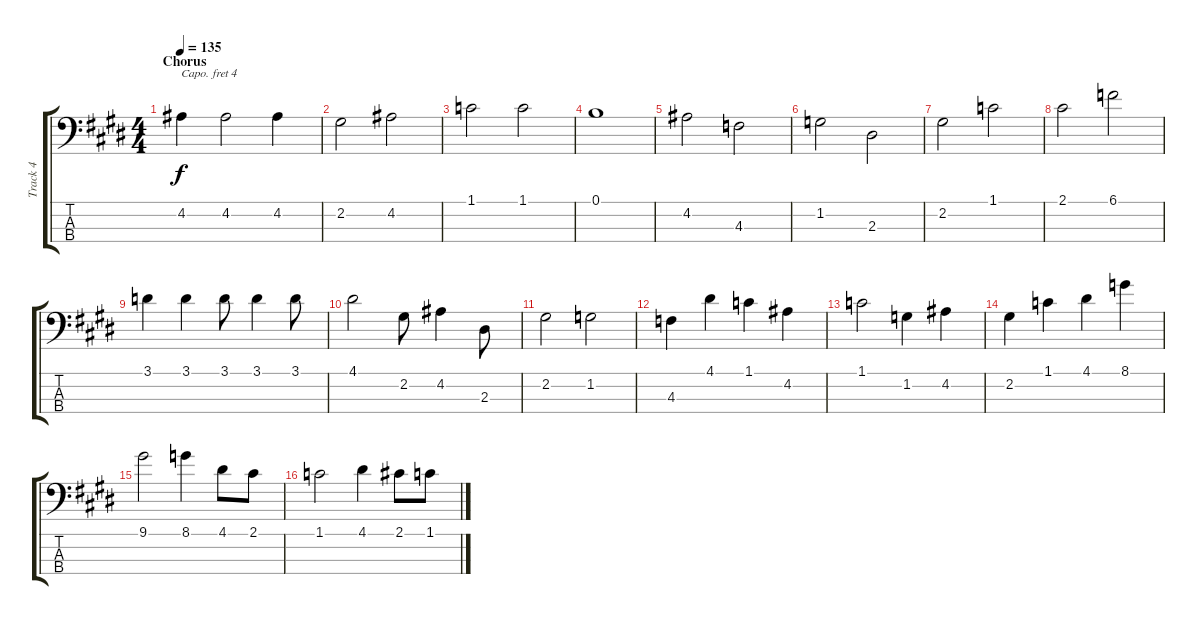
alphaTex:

\track ("Track 4" "Track 4") {instrument electricbassfinger}
\staff {score tabs}
\capo 4
\tuning (G2 D2 A1 E1) {hide}
\ts (4 4)
\section ("" "Chorus")
\tempo 135
\clef f4
\ks e
4.2.4{dy f} 4.2.2 4.2.4 |
2.2.2 4.2.2 |
1.1.2 1.1.2 |
0.1.1 |
4.2.2 4.3.2 |
1.2.2 2.3.2 |
2.2.2 1.1.2 |
2.1.2 6.1.2 |
3.1.4 3.1.4 3.1.8 3.1.4 3.1.8 |
4.1.2 2.2.8 4.2.4 2.3.8 |
2.2.2 1.2.2 |
4.3.4 4.1.4 1.1.4 4.2.4 |
1.1.2 1.2.4 4.2.4 |
2.2.4 1.1.4 4.1.4 8.1.4 |
9.1.2 8.1.4 4.1.8 2.1.8 |
1.1.2 4.1.4 2.1.8 1.1.8
